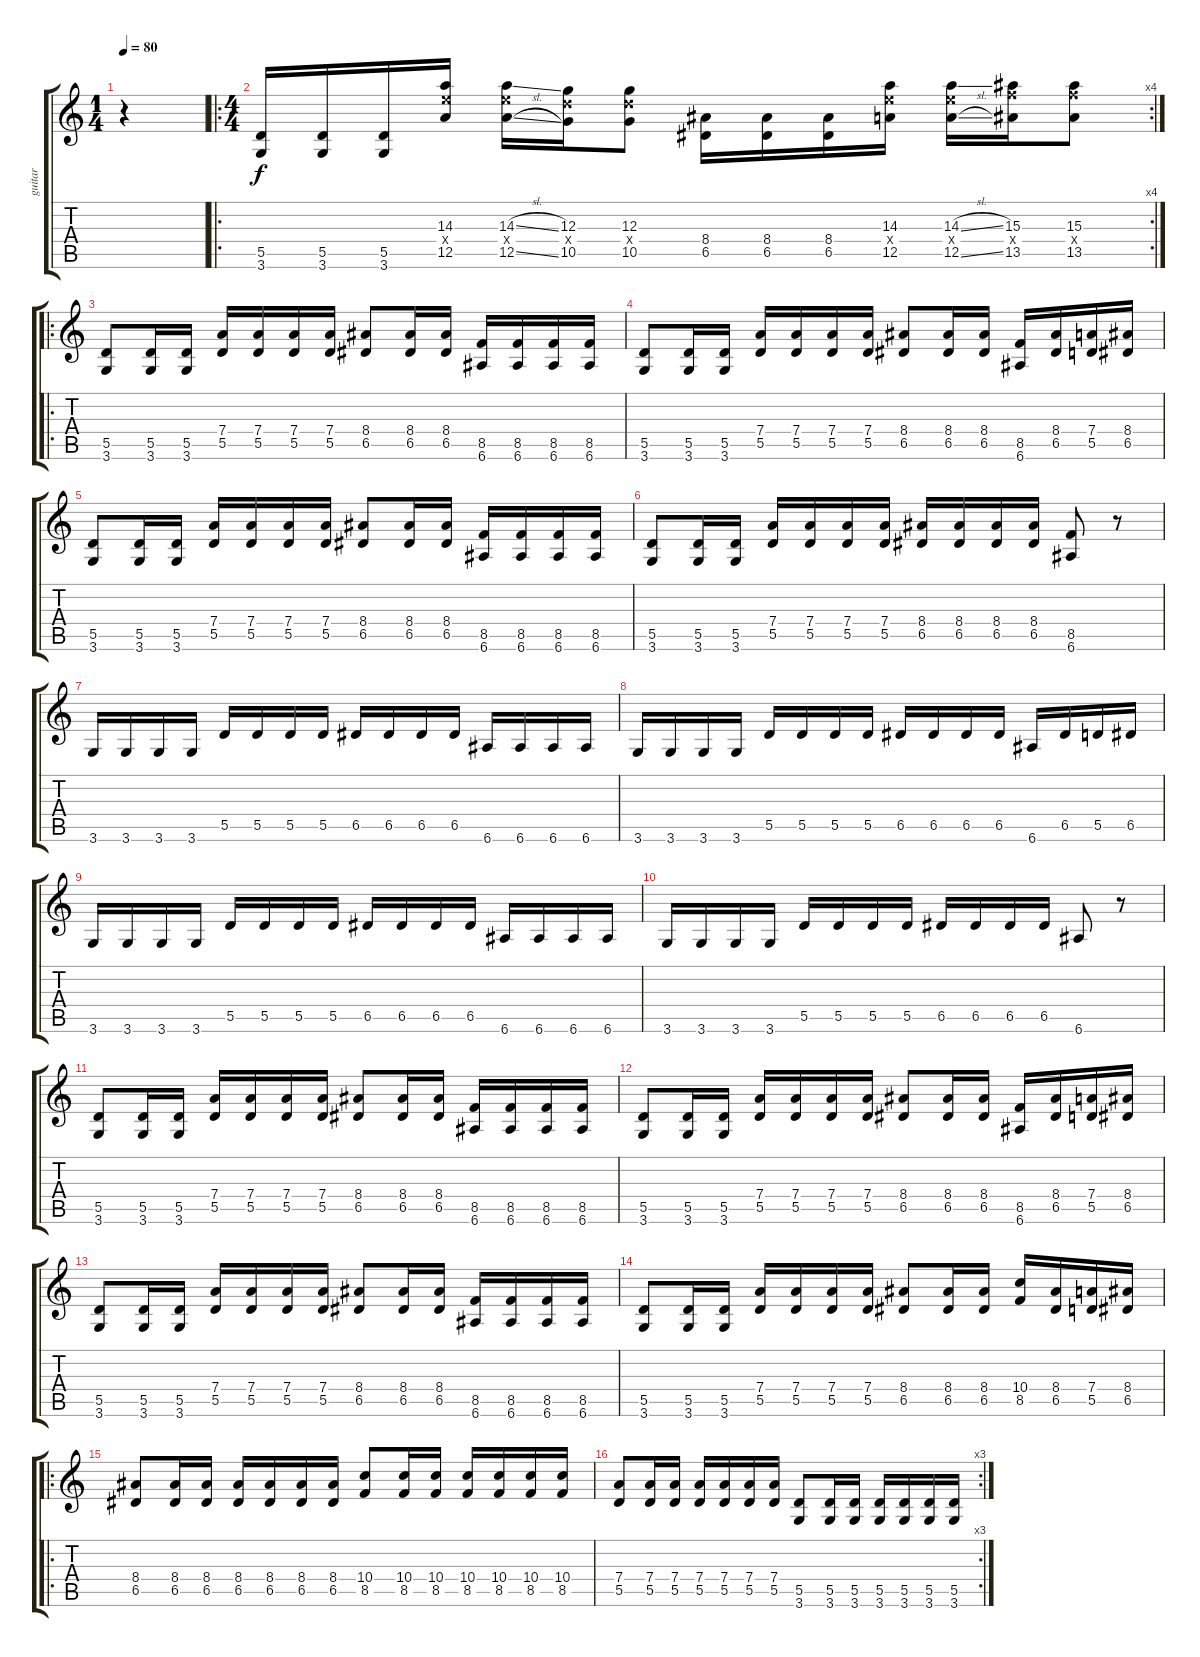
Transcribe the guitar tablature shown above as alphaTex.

\track ("guitar" "guitar") {instrument overdrivenguitar}
\staff {score tabs}
\tuning (E4 B3 G3 D3 A2 E2) {hide}
\ts (1 4)
\tempo 80
\clef g2
\ks c
r.4{dy f instrument overdrivenguitar} |
\ro
\rc 4
\ts (4 4)
(5.5 3.6).16 (5.5 3.6).16 (5.5 3.6).16 (14.3 14.4{x} 12.5).16 (14.3{sl} 14.4{x} 12.5{sl}).16 (12.3 12.4{x} 10.5).16 (12.3 12.4{x} 10.5).8 (8.4 6.5).16 (8.4 6.5).16 (8.4 6.5).16 (14.3 14.4{x} 12.5).16 (14.3{sl} 14.4{x} 12.5{sl}).16 (15.3 15.4{x} 13.5).16 (15.3 15.4{x} 13.5).8 |
\ro
(5.5 3.6).8 (5.5 3.6).16 (5.5 3.6).16 (7.4 5.5).16 (7.4 5.5).16 (7.4 5.5).16 (7.4 5.5).16 (8.4 6.5).8 (8.4 6.5).16 (8.4 6.5).16 (8.5 6.6).16 (8.5 6.6).16 (8.5 6.6).16 (8.5 6.6).16 |
(5.5 3.6).8 (5.5 3.6).16 (5.5 3.6).16 (7.4 5.5).16 (7.4 5.5).16 (7.4 5.5).16 (7.4 5.5).16 (8.4 6.5).8 (8.4 6.5).16 (8.4 6.5).16 (8.5 6.6).16 (8.4 6.5).16 (7.4 5.5).16 (8.4 6.5).16 |
(5.5 3.6).8 (5.5 3.6).16 (5.5 3.6).16 (7.4 5.5).16 (7.4 5.5).16 (7.4 5.5).16 (7.4 5.5).16 (8.4 6.5).8 (8.4 6.5).16 (8.4 6.5).16 (8.5 6.6).16 (8.5 6.6).16 (8.5 6.6).16 (8.5 6.6).16 |
(5.5 3.6).8 (5.5 3.6).16 (5.5 3.6).16 (7.4 5.5).16 (7.4 5.5).16 (7.4 5.5).16 (7.4 5.5).16 (8.4 6.5).16 (8.4 6.5).16 (8.4 6.5).16 (8.4 6.5).16 (8.5 6.6).8 r.8 |
3.6.16 3.6.16 3.6.16 3.6.16 5.5.16 5.5.16 5.5.16 5.5.16 6.5.16 6.5.16 6.5.16 6.5.16 6.6.16 6.6.16 6.6.16 6.6.16 |
3.6.16 3.6.16 3.6.16 3.6.16 5.5.16 5.5.16 5.5.16 5.5.16 6.5.16 6.5.16 6.5.16 6.5.16 6.6.16 6.5.16 5.5.16 6.5.16 |
3.6.16 3.6.16 3.6.16 3.6.16 5.5.16 5.5.16 5.5.16 5.5.16 6.5.16 6.5.16 6.5.16 6.5.16 6.6.16 6.6.16 6.6.16 6.6.16 |
3.6.16 3.6.16 3.6.16 3.6.16 5.5.16 5.5.16 5.5.16 5.5.16 6.5.16 6.5.16 6.5.16 6.5.16 6.6.8 r.8 |
(5.5 3.6).8 (5.5 3.6).16 (5.5 3.6).16 (7.4 5.5).16 (7.4 5.5).16 (7.4 5.5).16 (7.4 5.5).16 (8.4 6.5).8 (8.4 6.5).16 (8.4 6.5).16 (8.5 6.6).16 (8.5 6.6).16 (8.5 6.6).16 (8.5 6.6).16 |
(5.5 3.6).8 (5.5 3.6).16 (5.5 3.6).16 (7.4 5.5).16 (7.4 5.5).16 (7.4 5.5).16 (7.4 5.5).16 (8.4 6.5).8 (8.4 6.5).16 (8.4 6.5).16 (8.5 6.6).16 (8.4 6.5).16 (7.4 5.5).16 (8.4 6.5).16 |
(5.5 3.6).8 (5.5 3.6).16 (5.5 3.6).16 (7.4 5.5).16 (7.4 5.5).16 (7.4 5.5).16 (7.4 5.5).16 (8.4 6.5).8 (8.4 6.5).16 (8.4 6.5).16 (8.5 6.6).16 (8.5 6.6).16 (8.5 6.6).16 (8.5 6.6).16 |
(5.5 3.6).8 (5.5 3.6).16 (5.5 3.6).16 (7.4 5.5).16 (7.4 5.5).16 (7.4 5.5).16 (7.4 5.5).16 (8.4 6.5).8 (8.4 6.5).16 (8.4 6.5).16 (10.4 8.5).16 (8.4 6.5).16 (7.4 5.5).16 (8.4 6.5).16 |
\ro
(8.4 6.5).8 (8.4 6.5).16 (8.4 6.5).16 (8.4 6.5).16 (8.4 6.5).16 (8.4 6.5).16 (8.4 6.5).16 (10.4 8.5).8 (10.4 8.5).16 (10.4 8.5).16 (10.4 8.5).16 (10.4 8.5).16 (10.4 8.5).16 (10.4 8.5).16 |
\rc 3
(7.4 5.5).8 (7.4 5.5).16 (7.4 5.5).16 (7.4 5.5).16 (7.4 5.5).16 (7.4 5.5).16 (7.4 5.5).16 (5.5 3.6).8 (5.5 3.6).16 (5.5 3.6).16 (5.5 3.6).16 (5.5 3.6).16 (5.5 3.6).16 (5.5 3.6).16
